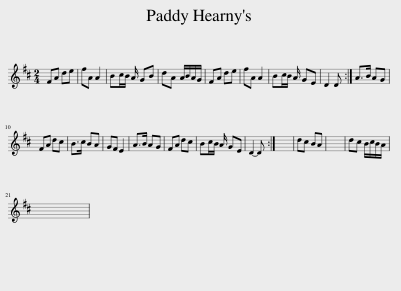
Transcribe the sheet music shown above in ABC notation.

X:1
L:1/8
M:2/4
I:linebreak $
K:D
V:1 treble
V:1
 FA de | fA A2 | Bc/B/ A/ GB | dA A/B/A/G/ | FA de | %5
 fA A2 | Bc/B/ A/ GE | D2 D :| A>B AG |$ FA dc | %10
 B>c BA | GF E2 | A>B AG | FA dc | Bc/B/ A/ GE | %15
 D2- D :| x4 | dc BA | x4 | dc B/c/B/A/ |$ %20
 x4 | %21
